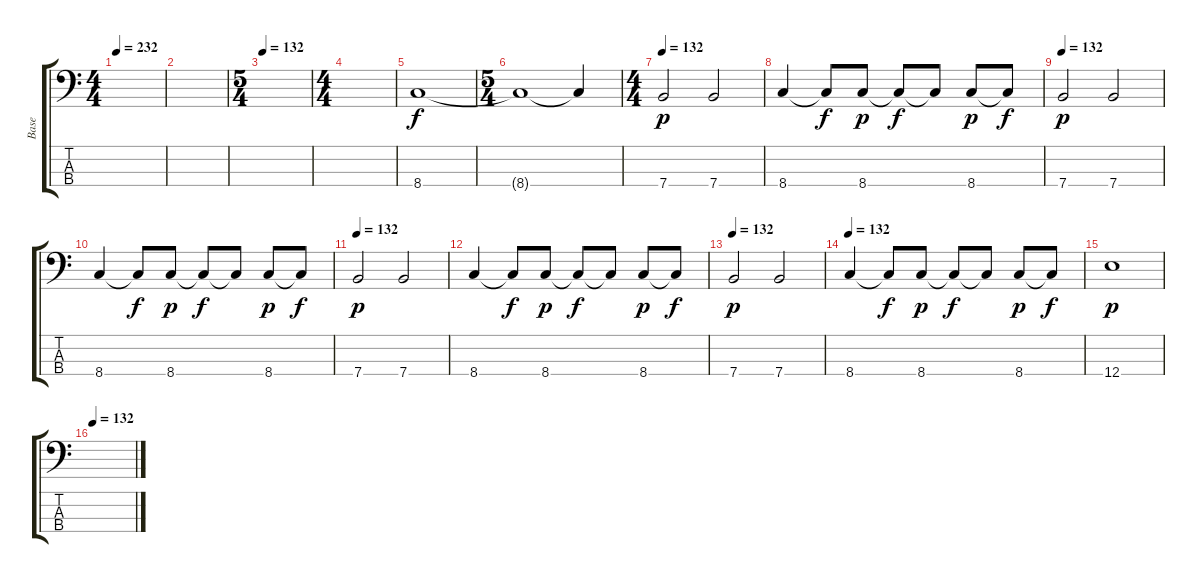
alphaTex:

\track ("Base" "Base") {instrument electricbassfinger}
\staff {score tabs}
\tuning (G2 D2 A1 E1) {hide}
\ts (4 4)
\tempo 232
\tempo 132
\tempo 232
\clef f4
\ks c
|
|
\ts (5 4)
\tempo 132
|
\ts (4 4)
|
8.4.1 |
\ts (5 4)
8.4{t}.1{dy f} 8.4{t}.4 |
\ts (4 4)
\tempo 132
7.4.2{dy p} 7.4.2 |
8.4.4 8.4{t}.8{dy f} 8.4.8{dy p} 8.4{t}.8{dy f} 8.4{t}.8 8.4.8{dy p} 8.4{t}.8{dy f} |
\tempo 132
7.4.2{dy p} 7.4.2 |
8.4.4 8.4{t}.8{dy f} 8.4.8{dy p} 8.4{t}.8{dy f} 8.4{t}.8 8.4.8{dy p} 8.4{t}.8{dy f} |
\tempo 132
7.4.2{dy p} 7.4.2 |
8.4.4 8.4{t}.8{dy f} 8.4.8{dy p} 8.4{t}.8{dy f} 8.4{t}.8 8.4.8{dy p} 8.4{t}.8{dy f} |
\tempo 132
7.4.2{dy p} 7.4.2 |
\tempo 132
8.4.4 8.4{t}.8{dy f} 8.4.8{dy p} 8.4{t}.8{dy f} 8.4{t}.8 8.4.8{dy p} 8.4{t}.8{dy f} |
12.4.1{dy p} |
\tempo 132
